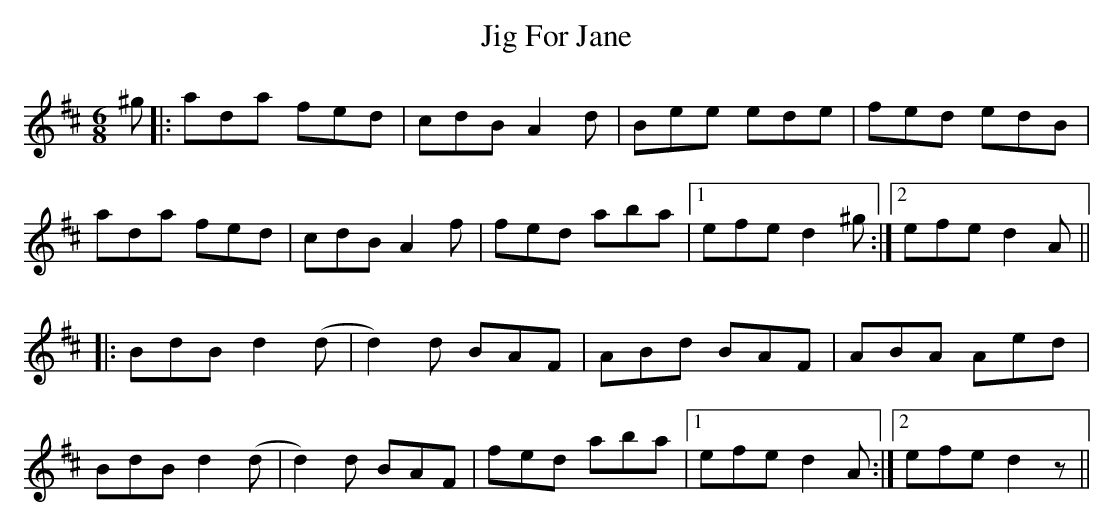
X:1
T: Jig For Jane
M: 6/8
L: 1/8
K: Dmaj
^g|:ada fed|cdB A2d|Bee ede|fed edB|
ada fed|cdB A2f|fed aba|1 efe d2^g:|2 efe d2A||
|:BdB d2(d|d2)d BAF|ABd BAF|ABA Aed|
BdB d2(d|d2)d BAF|fed aba|1 efe d2A:|2 efe d2 z||
